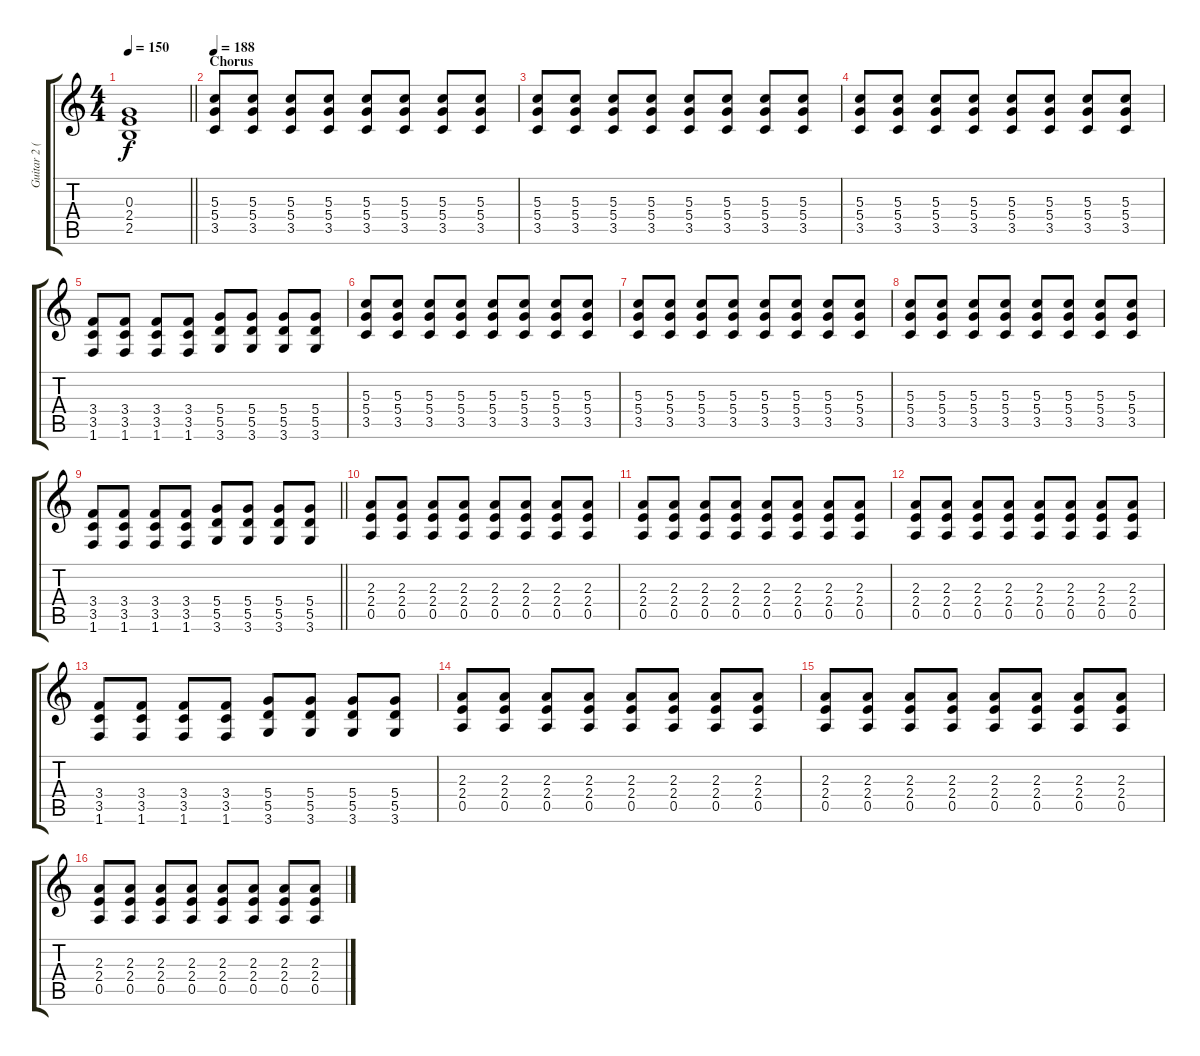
\track ("Guitar 2 (Dori)" "Guitar 2 (") {mute instrument distortionguitar}
\staff {score tabs}
\tuning (E4 B3 G3 D3 A2 E2) {hide}
\ts (4 4)
\tempo 150
\clef g2
\barLineRight lightlight
\ks c
(0.3{t} 2.4{t} 2.5{t}).1{dy f} |
\section ("" "Chorus")
\tempo 188
(5.3 5.4 3.5).8 (5.3 5.4 3.5).8 (5.3 5.4 3.5).8 (5.3 5.4 3.5).8 (5.3 5.4 3.5).8 (5.3 5.4 3.5).8 (5.3 5.4 3.5).8 (5.3 5.4 3.5).8 |
(5.3 5.4 3.5).8 (5.3 5.4 3.5).8 (5.3 5.4 3.5).8 (5.3 5.4 3.5).8 (5.3 5.4 3.5).8 (5.3 5.4 3.5).8 (5.3 5.4 3.5).8 (5.3 5.4 3.5).8 |
(5.3 5.4 3.5).8 (5.3 5.4 3.5).8 (5.3 5.4 3.5).8 (5.3 5.4 3.5).8 (5.3 5.4 3.5).8 (5.3 5.4 3.5).8 (5.3 5.4 3.5).8 (5.3 5.4 3.5).8 |
(3.4 3.5 1.6).8 (3.4 3.5 1.6).8 (3.4 3.5 1.6).8 (3.4 3.5 1.6).8 (5.4 5.5 3.6).8 (5.4 5.5 3.6).8 (5.4 5.5 3.6).8 (5.4 5.5 3.6).8 |
(5.3 5.4 3.5).8 (5.3 5.4 3.5).8 (5.3 5.4 3.5).8 (5.3 5.4 3.5).8 (5.3 5.4 3.5).8 (5.3 5.4 3.5).8 (5.3 5.4 3.5).8 (5.3 5.4 3.5).8 |
(5.3 5.4 3.5).8 (5.3 5.4 3.5).8 (5.3 5.4 3.5).8 (5.3 5.4 3.5).8 (5.3 5.4 3.5).8 (5.3 5.4 3.5).8 (5.3 5.4 3.5).8 (5.3 5.4 3.5).8 |
(5.3 5.4 3.5).8 (5.3 5.4 3.5).8 (5.3 5.4 3.5).8 (5.3 5.4 3.5).8 (5.3 5.4 3.5).8 (5.3 5.4 3.5).8 (5.3 5.4 3.5).8 (5.3 5.4 3.5).8 |
\barLineRight lightlight
(3.4 3.5 1.6).8 (3.4 3.5 1.6).8 (3.4 3.5 1.6).8 (3.4 3.5 1.6).8 (5.4 5.5 3.6).8 (5.4 5.5 3.6).8 (5.4 5.5 3.6).8 (5.4 5.5 3.6).8 |
(2.3 2.4 0.5).8 (2.3 2.4 0.5).8 (2.3 2.4 0.5).8 (2.3 2.4 0.5).8 (2.3 2.4 0.5).8 (2.3 2.4 0.5).8 (2.3 2.4 0.5).8 (2.3 2.4 0.5).8 |
(2.3 2.4 0.5).8 (2.3 2.4 0.5).8 (2.3 2.4 0.5).8 (2.3 2.4 0.5).8 (2.3 2.4 0.5).8 (2.3 2.4 0.5).8 (2.3 2.4 0.5).8 (2.3 2.4 0.5).8 |
(2.3 2.4 0.5).8 (2.3 2.4 0.5).8 (2.3 2.4 0.5).8 (2.3 2.4 0.5).8 (2.3 2.4 0.5).8 (2.3 2.4 0.5).8 (2.3 2.4 0.5).8 (2.3 2.4 0.5).8 |
(3.4 3.5 1.6).8 (3.4 3.5 1.6).8 (3.4 3.5 1.6).8 (3.4 3.5 1.6).8 (5.4 5.5 3.6).8 (5.4 5.5 3.6).8 (5.4 5.5 3.6).8 (5.4 5.5 3.6).8 |
(2.3 2.4 0.5).8 (2.3 2.4 0.5).8 (2.3 2.4 0.5).8 (2.3 2.4 0.5).8 (2.3 2.4 0.5).8 (2.3 2.4 0.5).8 (2.3 2.4 0.5).8 (2.3 2.4 0.5).8 |
(2.3 2.4 0.5).8 (2.3 2.4 0.5).8 (2.3 2.4 0.5).8 (2.3 2.4 0.5).8 (2.3 2.4 0.5).8 (2.3 2.4 0.5).8 (2.3 2.4 0.5).8 (2.3 2.4 0.5).8 |
(2.3 2.4 0.5).8 (2.3 2.4 0.5).8 (2.3 2.4 0.5).8 (2.3 2.4 0.5).8 (2.3 2.4 0.5).8 (2.3 2.4 0.5).8 (2.3 2.4 0.5).8 (2.3 2.4 0.5).8
